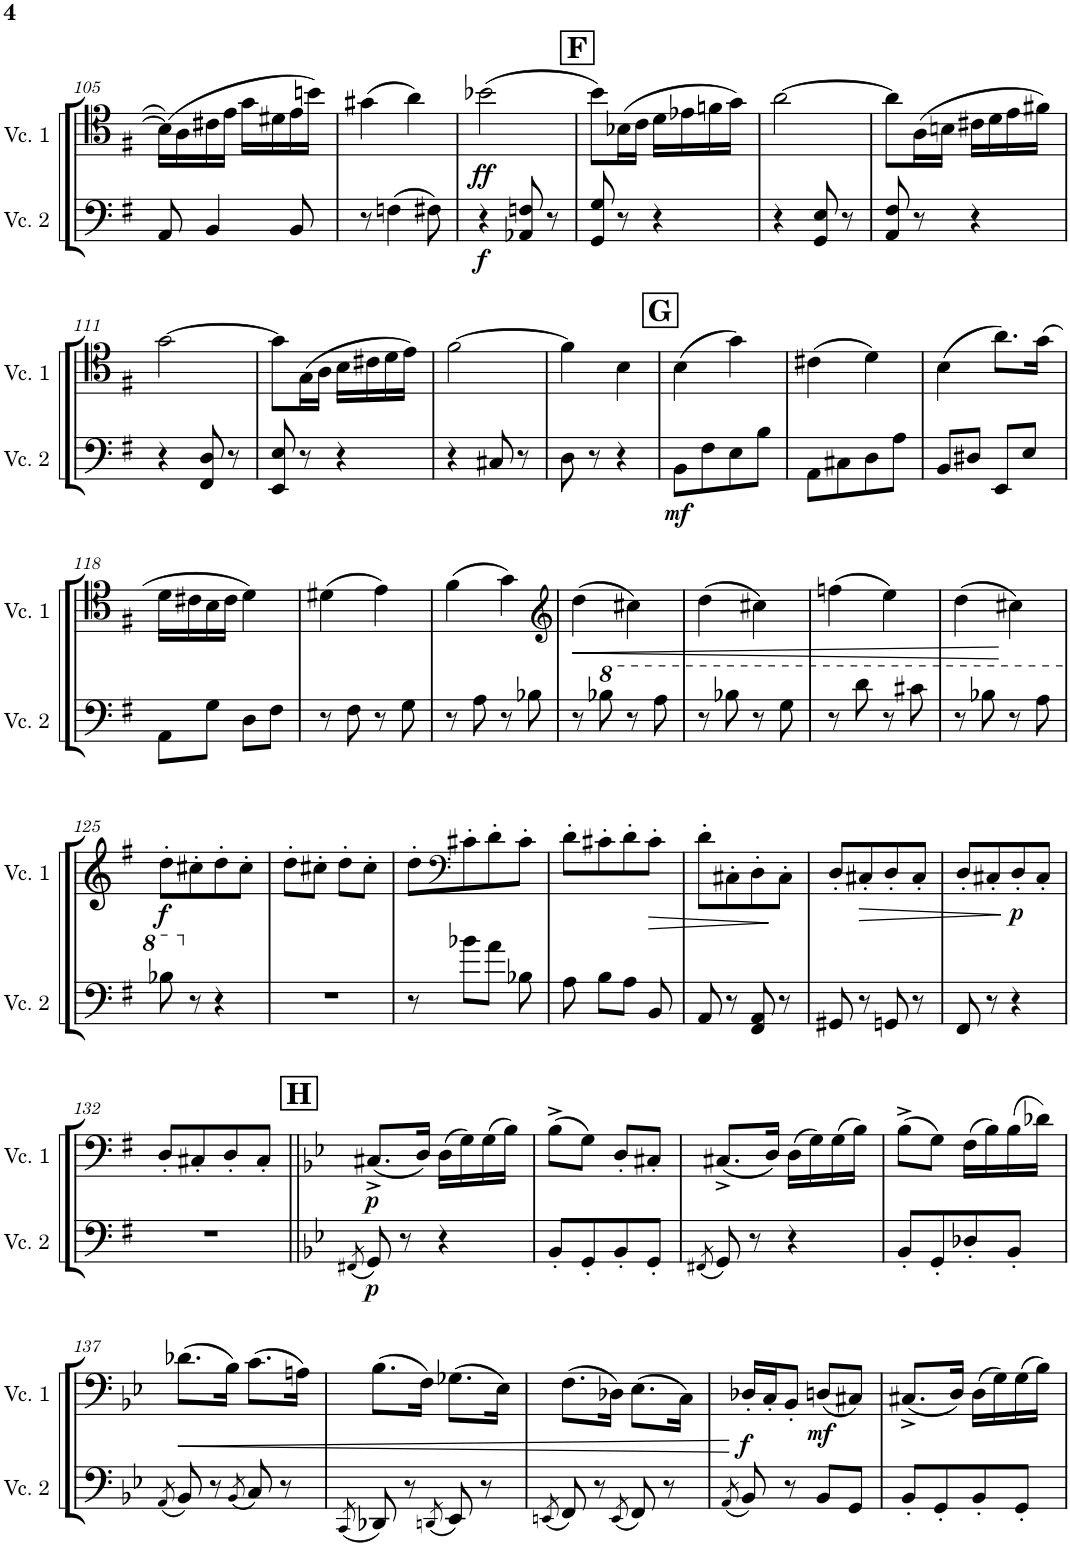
**kern	**dynam	**kern	**dynam
*part2	*part2	*part1	*part1
*staff2	*staff2	*staff1	*staff1
*I"Cello 2	*	*I"Cello 1	*
!!LO:PB:g=z
*clefF4	*	*clefC4	*
*k[f#]	*	*k[f#]	*
*M2/4	*	*M2/4	*
=105	=105	=105	=105
8AA/	.	(16B-\LL]	.
.	.	16A\	.
4BB/	.	16c#X\	.
.	.	16e\JJ	.
.	.	16g\LL	.
.	.	16d#X\	.
8BB/	.	16e\	.
.	.	16bn\JJ)	.
=106	=106	=106	=106
8r	.	(4g#X\	.
(4Fn\	.	.	.
.	.	4a\)	.
8F#X\)	.	.	.
=107	=107	=107	=107
!	!LO:DY:b	!	!LO:DY:b
4r	f	(2b-X\	ff
8AA-X/ 8Fn/	.	.	.
8r	.	.	.
!!LO:REH:place=s1:a:B:cj:fs=14:t=F
=108	=108	=108	=108
8GG/ 8G/	.	8b\L)	.
8r	.	(16B-X\L	.
.	.	16c\JJ	.
4r	.	16d\LL	.
.	.	16e-X\	.
.	.	16fn\	.
.	.	16g\JJ)	.
=109	=109	=109	=109
4r	.	[2a\	.
8GG/ 8E/	.	.	.
8r	.	.	.
=110	=110	=110	=110
8AA/ 8F#/	.	8a\L]	.
8r	.	(16A\L	.
.	.	16Bn\JJ	.
4r	.	16c#X\LL	.
.	.	16d\	.
.	.	16e\	.
.	.	16f#X\JJ)	.
!!LO:LB:g=z
=111	=111	=111	=111
4r	.	[2g\	.
8FF#/ 8D/	.	.	.
8r	.	.	.
=112	=112	=112	=112
8EE/ 8E/	.	8g\L]	.
8r	.	(16G\L	.
.	.	16A\JJ	.
4r	.	16B\LL	.
.	.	16c#X\	.
.	.	16d\	.
.	.	16e\JJ)	.
=113	=113	=113	=113
4r	.	[2f#\	.
8C#X/	.	.	.
8r	.	.	.
=114	=114	=114	=114
8D\	.	4f#\]	.
8r	.	.	.
4r	.	4B\	.
!!LO:REH:place=s1:a:B:cj:fs=14:t=G
=115	=115	=115	=115
!	!LO:DY:b	!	!
8BB\L	mf	(4B\	.
8F#\	.	.	.
8E\	.	4g\)	.
8B\J	.	.	.
=116	=116	=116	=116
8AA\L	.	(4c#X\	.
8C#X\	.	.	.
8D\	.	4d\)	.
8A\J	.	.	.
=117	=117	=117	=117
8BB/L	.	(4B\	.
8D#X/J	.	.	.
8EE/L	.	8.a\L)	.
8E/J	.	.	.
.	.	(16g\Jk	.
!!LO:LB:g=z
=118	=118	=118	=118
8AA\L	.	16d\LL	.
.	.	16c#X\	.
8G\J	.	16B\	.
.	.	16c#\JJ	.
8D\L	.	4d\)	.
8F#\J	.	.	.
=119	=119	=119	=119
8r	.	(4d#X\	.
8F#\	.	.	.
8r	.	4e\)	.
8G\	.	.	.
=120	=120	=120	=120
8r	.	(4f#\	.
8A\	.	.	.
8r	.	4g\)	.
8B-X\	.	.	.
=121	=121	=121	=121
*	*	*clefG2	*
!	!	!	!LO:HP:b
8r	.	(4dd\	<
*8va	*	*	*
8b-X\	.	.	.
8r	.	4cc#X\)	.
8a\	.	.	.
=122	=122	=122	=122
8r	.	(4dd\	.
8b-X\	.	.	.
8r	.	4cc#X\)	.
8g\	.	.	.
=123	=123	=123	=123
8r	.	(4ffn\	.
8dd\	.	.	.
8r	.	4ee\)	.
8cc#X\	.	.	.
=124	=124	=124	=124
8r	.	(4dd\	.
8b-X\	.	.	.
8r	.	4cc#X\)	[
8a\	.	.	.
!!LO:LB:g=z
=125	=125	=125	=125
!	!	!	!LO:DY:b
8b-X\	.	8dd'\L	f
*X8va	*	*	*
8r	.	8cc#X'\	.
4r	.	8dd'\	.
.	.	8cc#'\J	.
=126	=126	=126	=126
2r	.	8dd'\L	.
.	.	8cc#X'\J	.
.	.	8dd'\L	.
.	.	8cc#'\J	.
=127	=127	=127	=127
8r	.	8dd'\L	.
*	*	*clefF4	*
8b-X\L	.	8c#X'\	.
8a\J	.	8d'\	.
8B-X\	.	8c#'\J	.
=128	=128	=128	=128
8A\	.	8d'\L	.
8B\L	.	8c#X'\	.
8A\J	.	8d'\	.
!	!	!	!LO:HP:b
8BB/	.	8c#'\J	>
=129	=129	=129	=129
8AA/	.	8d'\L	.
8r	.	8C#X'\	.
8FF#/ 8AA/	.	8D'\	.
8r	.	8C#'\J	]
=130	=130	=130	=130
8GG#X/	.	8D'/L	.
!	!	!	!LO:HP:b
8r	.	8C#X'/	>
8GGn/	.	8D'/	.
8r	.	8C#'/J	.
=131	=131	=131	=131
8FF#/	.	8D'/L	.
8r	.	8C#X'/	.
!	!	!	!LO:DY:n=1:b
4r	.	8D'/	] p
.	.	8C#'/J	.
!!LO:LB:g=z
=132	=132	=132	=132
2r	.	8D'/L	.
.	.	8C#X'/	.
.	.	8D'/	.
.	.	8C#'/J	.
!!LO:REH:place=s1:a:B:cj:fs=14:t=H
=133||	=133||	=133||	=133||
*k[b-e-]	*	*k[b-e-]	*
(8qFF#X/	.	.	.
!	!LO:DY:b	!	!LO:DY:b
8GG/)	p	(8.C#X^/L	p
8r	.	.	.
.	.	16D/Jk)	.
4r	.	(16D\LL	.
.	.	16G\)	.
.	.	(16G\	.
.	.	16B-\JJ)	.
=134	=134	=134	=134
8BB-'/L	.	(8B-^\L	.
8GG'/	.	8G\J)	.
8BB-'/	.	8D'/L	.
8GG'/J	.	8C#X'/J	.
=135	=135	=135	=135
(8qFF#X/	.	.	.
8GG/)	.	(8.C#X^/L	.
8r	.	.	.
.	.	16D/Jk)	.
4r	.	(16D\LL	.
.	.	16G\)	.
.	.	(16G\	.
.	.	16B-\JJ)	.
=136	=136	=136	=136
8BB-'/L	.	(8B-^\L	.
8GG'/	.	8G\J)	.
8D-X'/	.	(16F\LL	.
.	.	16B-\)	.
8BB-'/J	.	(16B-\	.
.	.	16d-X\JJ)	.
!!LO:LB:g=z
=137	=137	=137	=137
(8qAA/	.	.	.
!	!	!	!LO:HP:b
8BB-/)	.	(8.d-X\L	<
8r	.	.	.
.	.	16B-\Jk)	.
(8qBB-/	.	.	.
8C/)	.	(8.c\L	.
8r	.	.	.
.	.	16An\Jk)	.
=138	=138	=138	=138
(8qCC/	.	.	.
8DD-X/)	.	(8.B-\L	.
8r	.	.	.
.	.	16F\Jk)	.
(8qDDn/	.	.	.
8EE-/)	.	(8.G-X\L	.
8r	.	.	.
.	.	16E-\Jk)	.
=139	=139	=139	=139
(8qEEn/	.	.	.
8FF/)	.	(8.F\L	.
8r	.	.	.
.	.	16D-X\Jk)	.
(8qEE/	.	.	.
8FF/)	.	(8.E-\L	.
8r	.	.	.
.	.	16C\Jk)	.
.	.	.	[
=140	=140	=140	=140
(8qAA/	.	.	.
!	!	!	!LO:DY:b
8BB-/)	.	16D-X'/LL	f
.	.	16C'/J	.
8r	.	8BB-'/J	.
!	!	!	!LO:DY:b
8BB-/L	.	(8Dn/L	mf
8GG/J	.	8C#X/J)	.
=141	=141	=141	=141
8BB-'/L	.	(8.C#X^/L	.
8GG'/	.	.	.
.	.	16D/Jk)	.
8BB-'/	.	(16D\LL	.
.	.	16G\)	.
8GG'/J	.	(16G\	.
.	.	16B-\JJ)	.
=	=	=	=
*-	*-	*-	*-
